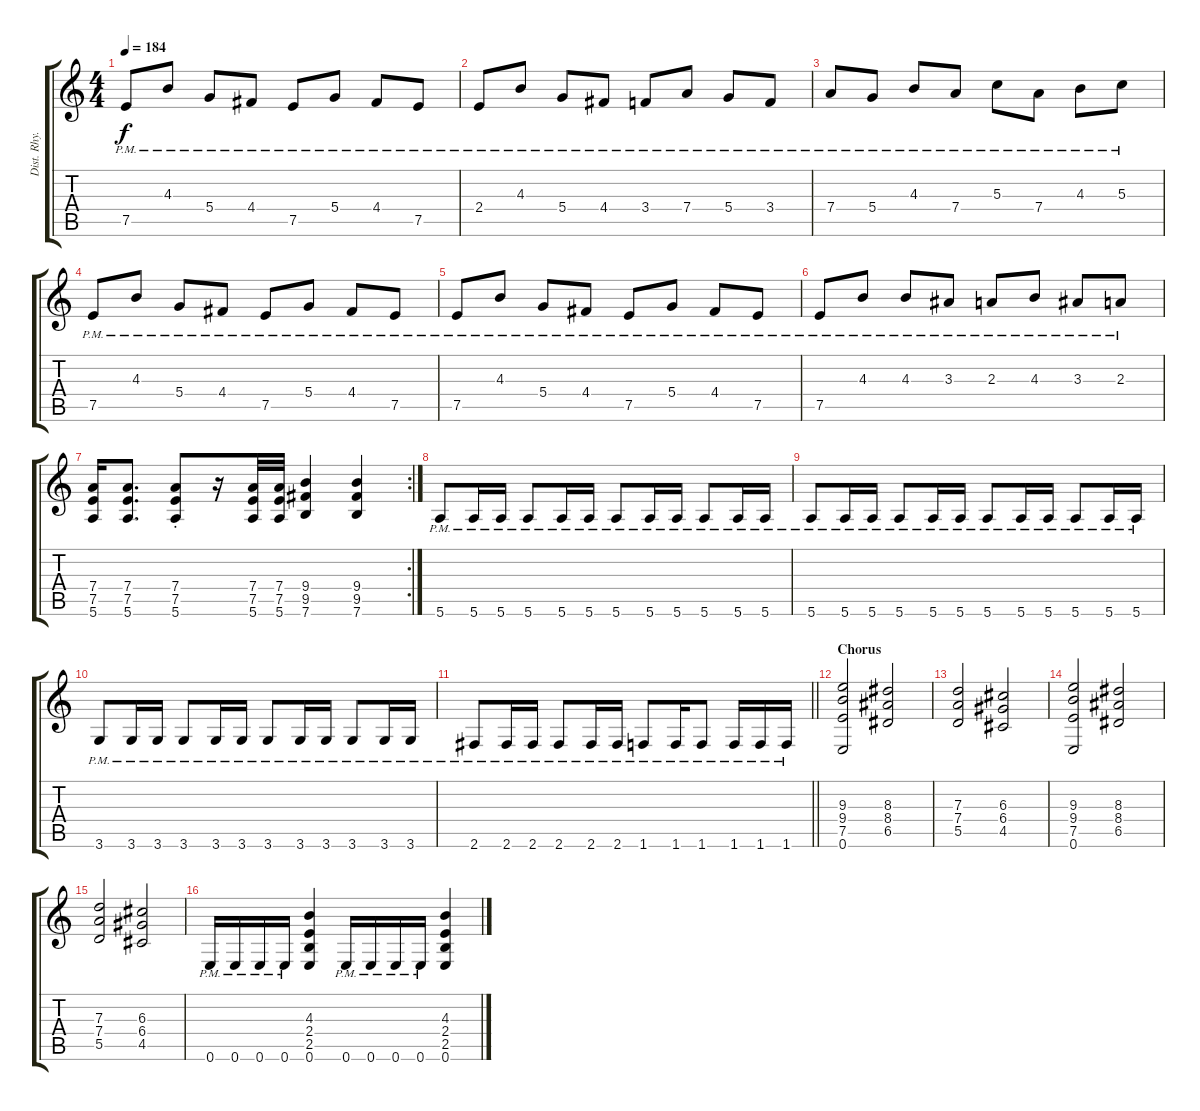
\track ("Dist. Rhy. Guitar" "Dist. Rhy.") {instrument distortionguitar}
\staff {score tabs}
\tuning (E4 B3 G3 D3 A2 E2) {hide}
\ts (4 4)
\tempo 184
\clef g2
\ks c
7.5{pm}.8{dy f} 4.3{pm}.8 5.4{pm}.8 4.4{pm}.8 7.5{pm}.8 5.4{pm}.8 4.4{pm}.8 7.5{pm}.8 |
2.4{pm}.8 4.3{pm}.8 5.4{pm}.8 4.4{pm}.8 3.4{pm}.8 7.4{pm}.8 5.4{pm}.8 3.4{pm}.8 |
7.4{pm}.8 5.4{pm}.8 4.3{pm}.8 7.4{pm}.8 5.3{pm}.8 7.4{pm}.8 4.3{pm}.8 5.3{pm}.8 |
7.5{pm}.8 4.3{pm}.8 5.4{pm}.8 4.4{pm}.8 7.5{pm}.8 5.4{pm}.8 4.4{pm}.8 7.5{pm}.8 |
7.5{pm}.8 4.3{pm}.8 5.4{pm}.8 4.4{pm}.8 7.5{pm}.8 5.4{pm}.8 4.4{pm}.8 7.5{pm}.8 |
7.5{pm}.8 4.3{pm}.8 4.3{pm}.8 3.3{pm}.8 2.3{pm}.8 4.3{pm}.8 3.3{pm}.8 2.3{pm}.8 |
\rc 2
(7.4 7.5 5.6).16 (7.4 7.5 5.6).8{d} (7.4{st} 7.5{st} 5.6{st}).8 r.16 (7.4 7.5 5.6).32 (7.4 7.5 5.6).32 (9.4 9.5 7.6).4 (9.4 9.5 7.6).4 |
5.6{pm}.8 5.6{pm}.16 5.6{pm}.16 5.6{pm}.8 5.6{pm}.16 5.6{pm}.16 5.6{pm}.8 5.6{pm}.16 5.6{pm}.16 5.6{pm}.8 5.6{pm}.16 5.6{pm}.16 |
5.6{pm}.8 5.6{pm}.16 5.6{pm}.16 5.6{pm}.8 5.6{pm}.16 5.6{pm}.16 5.6{pm}.8 5.6{pm}.16 5.6{pm}.16 5.6{pm}.8 5.6{pm}.16 5.6{pm}.16 |
3.6{pm}.8 3.6{pm}.16 3.6{pm}.16 3.6{pm}.8 3.6{pm}.16 3.6{pm}.16 3.6{pm}.8 3.6{pm}.16 3.6{pm}.16 3.6{pm}.8 3.6{pm}.16 3.6{pm}.16 |
\barLineRight lightlight
2.6{pm}.8 2.6{pm}.16 2.6{pm}.16 2.6{pm}.8 2.6{pm}.16 2.6{pm}.16 1.6{pm}.8 1.6{pm}.16 1.6{pm}.8 1.6{pm}.16 1.6{pm}.16 1.6{pm}.16 |
\section ("" "Chorus")
(9.3 9.4 7.5 0.6).2 (8.3 8.4 6.5).2 |
(7.3 7.4 5.5).2 (6.3 6.4 4.5).2 |
(9.3 9.4 7.5 0.6).2 (8.3 8.4 6.5).2 |
(7.3 7.4 5.5).2 (6.3 6.4 4.5).2 |
0.6{pm}.16 0.6{pm}.16 0.6{pm}.16 0.6{pm}.16 (4.3 2.4 2.5 0.6).4 0.6{pm}.16 0.6{pm}.16 0.6{pm}.16 0.6{pm}.16 (4.3 2.4 2.5 0.6).4
